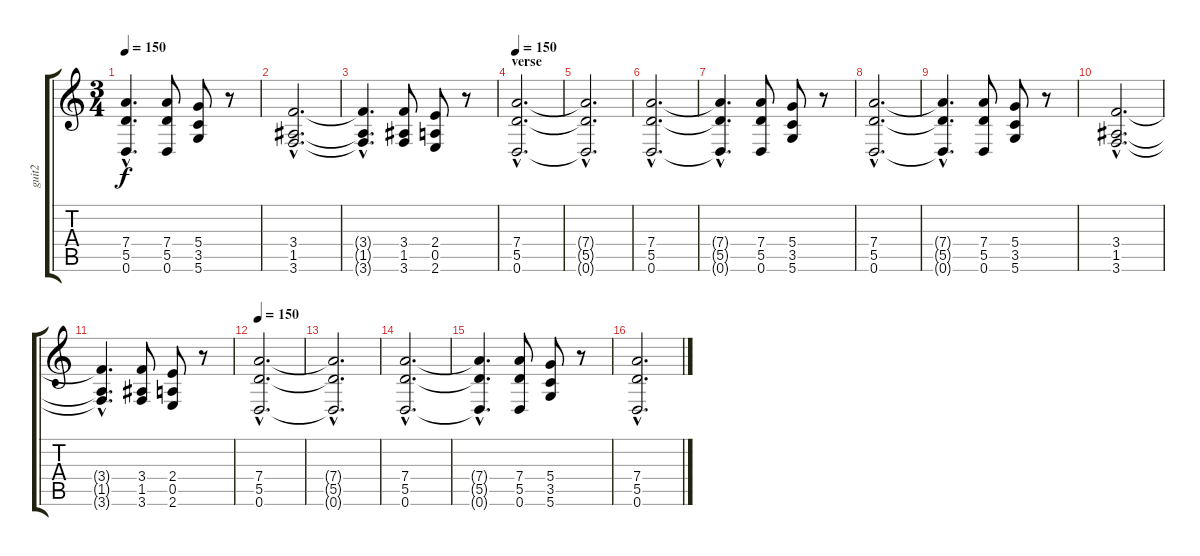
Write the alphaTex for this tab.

\track ("guit2" "guit2") {instrument distortionguitar}
\staff {score tabs}
\tuning (E4 B3 G3 D3 A2 D2) {hide}
\ts (3 4)
\tempo 150
\clef g2
\ks c
(7.4{hac t} 5.5{hac t} 0.6{hac t}).4{d dy f} (7.4 5.5 0.6).8 (5.4 3.5 5.6).8 r.8 |
(3.4{hac} 1.5{hac} 3.6{hac}).2{d} |
(3.4{hac t} 1.5{hac t} 3.6{hac t}).4{d} (3.4 1.5 3.6).8 (2.4 0.5 2.6).8 r.8 |
\section ("" "verse")
\tempo 150
(7.4{hac} 5.5{hac} 0.6{hac}).2{d} |
(7.4{hac t} 5.5{hac t} 0.6{hac t}).2{d} |
(7.4{hac} 5.5{hac} 0.6{hac}).2{d} |
(7.4{hac t} 5.5{hac t} 0.6{hac t}).4{d} (7.4 5.5 0.6).8 (5.4 3.5 5.6).8 r.8 |
(7.4{hac} 5.5{hac} 0.6{hac}).2{d} |
(7.4{hac t} 5.5{hac t} 0.6{hac t}).4{d} (7.4 5.5 0.6).8 (5.4 3.5 5.6).8 r.8 |
(3.4{hac} 1.5{hac} 3.6{hac}).2{d} |
(3.4{hac t} 1.5{hac t} 3.6{hac t}).4{d} (3.4 1.5 3.6).8 (2.4 0.5 2.6).8 r.8 |
\tempo 150
(7.4{hac} 5.5{hac} 0.6{hac}).2{d} |
(7.4{hac t} 5.5{hac t} 0.6{hac t}).2{d} |
(7.4{hac} 5.5{hac} 0.6{hac}).2{d} |
(7.4{hac t} 5.5{hac t} 0.6{hac t}).4{d} (7.4 5.5 0.6).8 (5.4 3.5 5.6).8 r.8 |
(7.4{hac} 5.5{hac} 0.6{hac}).2{d}
